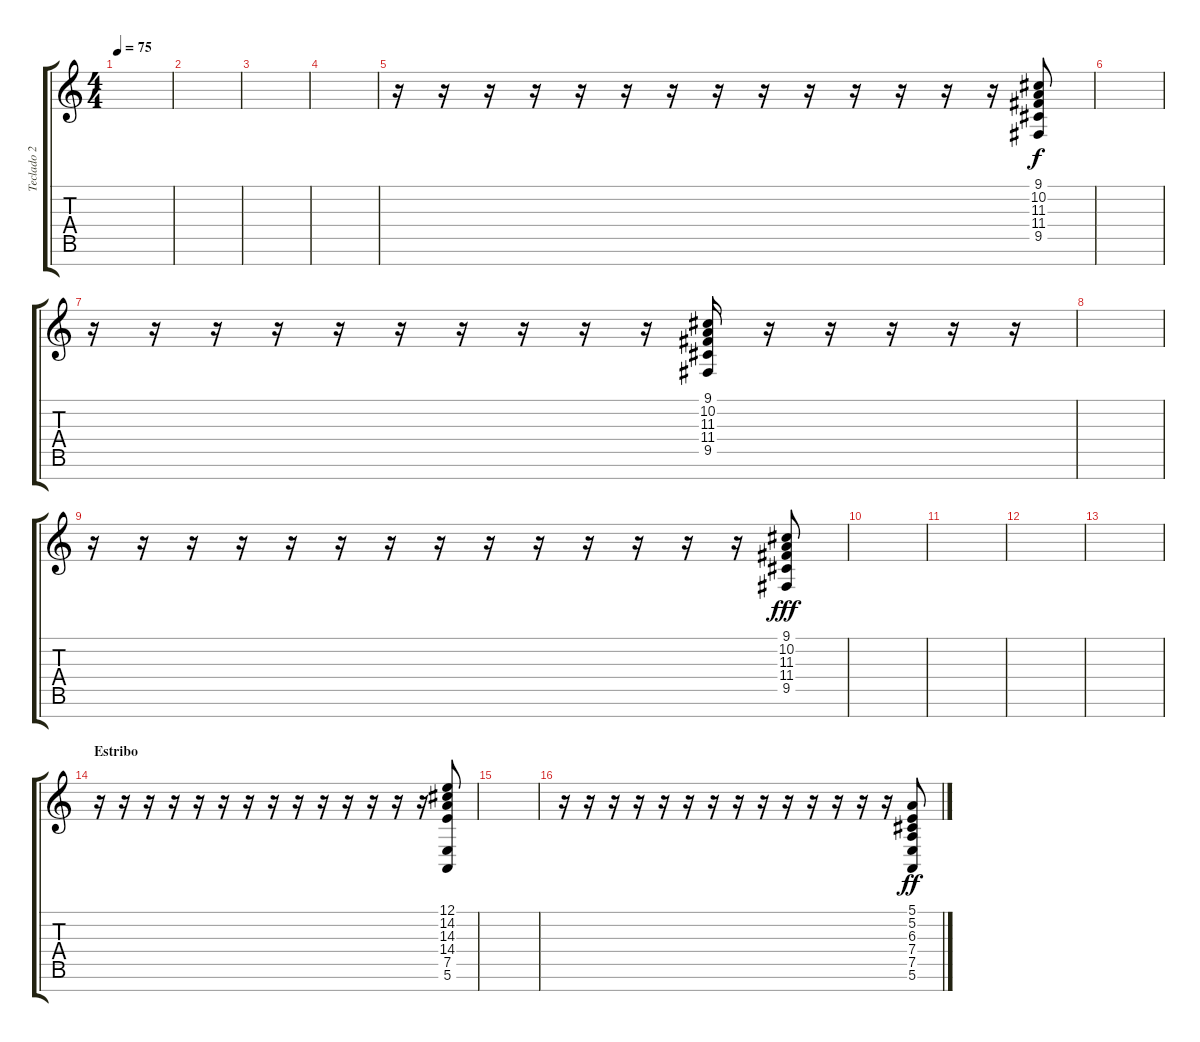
\track ("Teclado 2" "Teclado 2") {instrument choiraahs}
\staff {score tabs}
\tuning (E4 B3 G3 D3 A2 E2 B1) {hide}
\ts (4 4)
\tempo 75
\clef g2
\ks c
|
|
|
|
r.16 r.16 r.16 r.16 r.16 r.16 r.16 r.16 r.16 r.16 r.16 r.16 r.16 r.16 (9.1 10.2 11.3 11.4 9.5).8 |
|
r.16 r.16 r.16 r.16 r.16 r.16 r.16 r.16 r.16 r.16 (9.1 10.2 11.3 11.4 9.5).16{dy f} r.16 r.16 r.16 r.16 r.16 |
|
r.16 r.16 r.16 r.16 r.16 r.16 r.16 r.16 r.16 r.16 r.16 r.16 r.16 r.16 (9.1 10.2 11.3 11.4 9.5).8{dy fff} |
|
|
|
|
\section ("" "Estribo")
r.16 r.16 r.16 r.16 r.16 r.16 r.16 r.16 r.16 r.16 r.16 r.16 r.16 r.16 (12.1 14.2 14.3 14.4 7.5 5.6).8 |
|
r.16 r.16 r.16 r.16 r.16 r.16 r.16 r.16 r.16 r.16 r.16 r.16 r.16 r.16 (5.1 5.2 6.3 7.4 7.5 5.6).8{dy ff}
